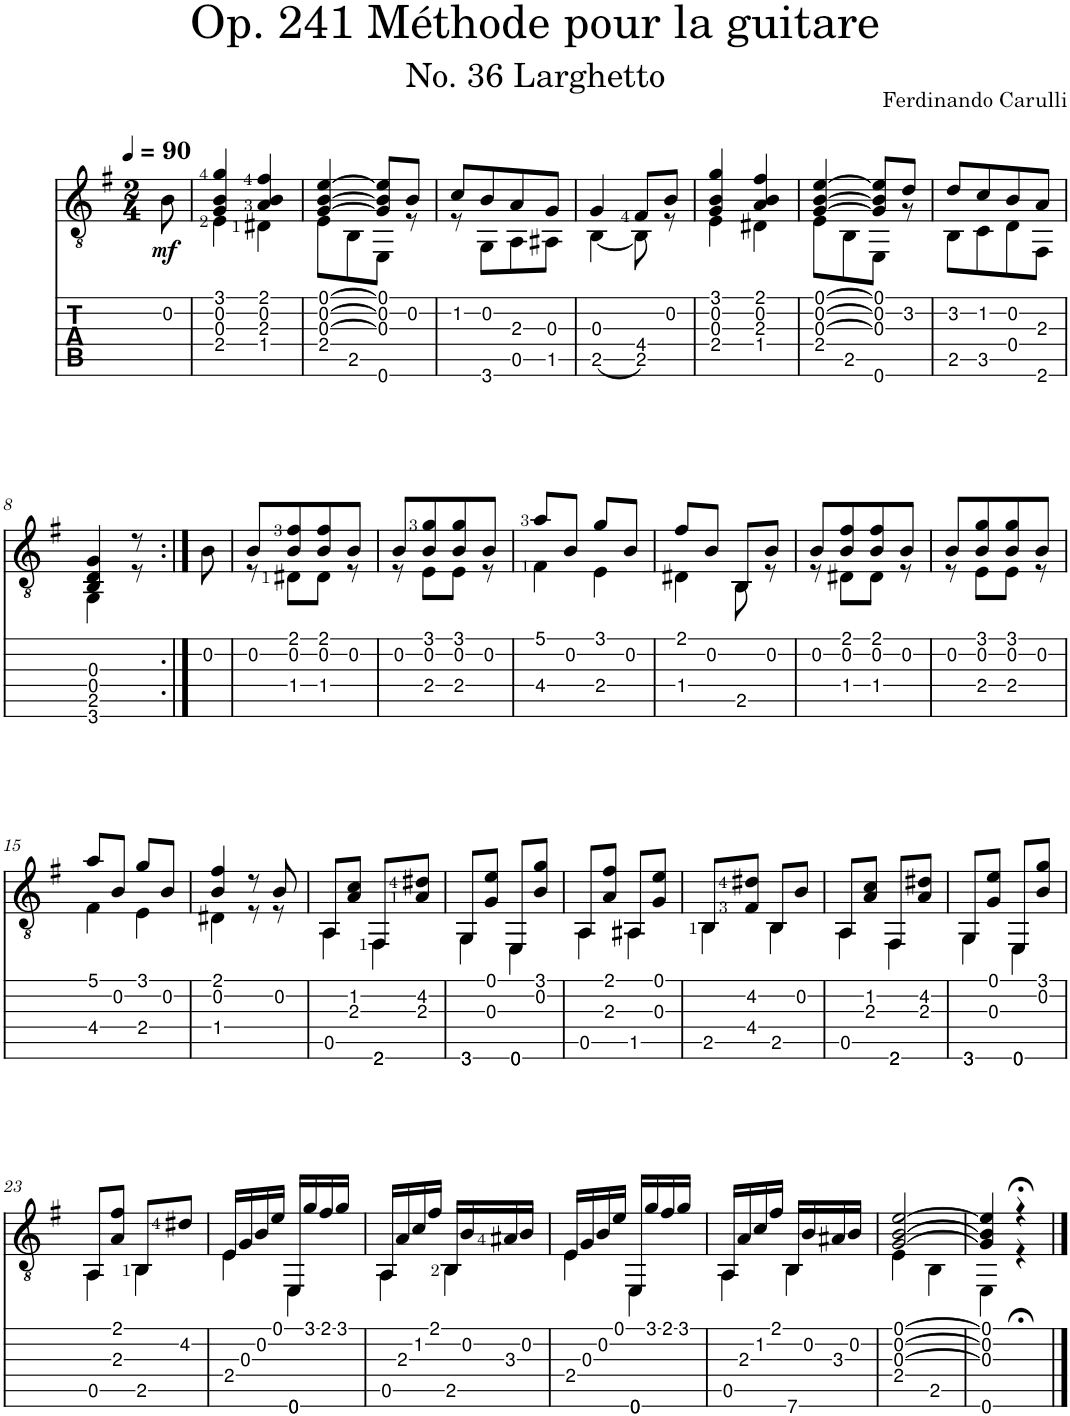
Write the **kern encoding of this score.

**kern	**kern	**dynam
*part1	*part1	*part1
*staff2	*staff1	*staff1/2
*I"Classical Guitar	*	*
*stria6	*	*
*	*clefGv2	*
*k[f#]	*k[f#]	*
*e:	*e:	*
*M2/4	*M2/4	*
*MM90	*MM90	*
=	=	=
!	!	!LO:DY:b
8B	8B\	mf
=1	=1	=1
*^	*^	*
4G 4B 4g	4E	4G/ 4B/ 4g/	4E\	.
4A 4B 4f#	4D#X	4A/ 4B/ 4f#/	4D#X\	.
=2	=2	=2	=2	=2
[>4G [4B [4e	8EL	[>4G/ [4B/ [4e/	8E\L	.
.	8BBJ	.	8BB\	.
8G]\ 8B]\ 8e]\L	8EE	8G/] 8B/] 8e/]L	8EE\J	.
8BJ	8r	8B/J	8r	.
=3	=3	=3	=3	=3
8cL	8r	8c/L	8r	.
8BJ	8GG	8B/	8GG\L	.
8AL	8AAL	8A/	8AA\	.
8GJ	8AA#XJ	8G/J	8AA#X\J	.
=4	=4	=4	=4	=4
4G	[4BB	4G/	[4BB\	.
8F#L	8BB]	8F#/L	8BB\]	.
8BJ	8r	8B/J	8r	.
=5	=5	=5	=5	=5
4G 4B 4g	4E	4G/ 4B/ 4g/	4E\	.
4A 4B 4f#	4D#X	4A/ 4B/ 4f#/	4D#X\	.
=6	=6	=6	=6	=6
[>4G [4B [4e	8EL	[>4G/ [4B/ [4e/	8E\L	.
.	8BBJ	.	8BB\	.
8G]\ 8B]\ 8e]\L	8EE	8G/] 8B/] 8e/]L	8EE\J	.
8dJ	8r	8d/J	8r	.
=7	=7	=7	=7	=7
8dL	8BBL	8d/L	8BB\L	.
8cJ	8CJ	8c/	8C\	.
8BL	8DL	8B/	8D\	.
8AJ	8FF#J	8A/J	8FF#\J	.
!!LO:LB:g=z	!!
=8	=8	=8	=8	=8
4BB 4D 4G	4GG	4BB/ 4D/ 4G/	4GG\	.
8r	8r	8r	8r	.
*v	*v	*	*	*
*	*v	*v	*
=8X1:|!	=8X1:|!	=8X1:|!
8B	8B\	.
=9	=9	=9
*^	*^	*
8BL	8r	8B/L	8r	.
8B\ 8f#\J	8D#X	8B/ 8f#/	8D#X\L	.
8B\ 8f#\L	8D#	8B/ 8f#/	8D#\J	.
8BJ	8r	8B/J	8r	.
=10	=10	=10	=10	=10
8BL	8r	8B/L	8r	.
8B\ 8g\J	8E	8B/ 8g/	8E\L	.
8B\ 8g\L	8E	8B/ 8g/	8E\J	.
8BJ	8r	8B/J	8r	.
=11	=11	=11	=11	=11
8aL	4F#	8a/L	4F#\	.
8BJ	.	8B/J	.	.
8gL	4E	8g/L	4E\	.
8BJ	.	8B/J	.	.
=12	=12	=12	=12	=12
8f#L	4D#X	8f#/L	4D#X\	.
8BJ	.	8B/J	.	.
8BBL	8BB	8BB/L	8BB\	.
8BJ	8r	8B/J	8r	.
=13	=13	=13	=13	=13
8BL	8r	8B/L	8r	.
8B\ 8f#\J	8D#X	8B/ 8f#/	8D#X\L	.
8B\ 8f#\L	8D#	8B/ 8f#/	8D#\J	.
8BJ	8r	8B/J	8r	.
=14	=14	=14	=14	=14
8BL	8r	8B/L	8r	.
8B\ 8g\J	8E	8B/ 8g/	8E\L	.
8B\ 8g\L	8E	8B/ 8g/	8E\J	.
8BJ	8r	8B/J	8r	.
!!LO:LB:g=z	!!
=15	=15	=15	=15	=15
8aL	4F#	8a/L	4F#\	.
8BJ	.	8B/J	.	.
8gL	4E	8g/L	4E\	.
8BJ	.	8B/J	.	.
=16	=16	=16	=16	=16
4B 4f#	4D#X	4B/ 4f#/	4D#X\	.
8r	8r	8r	8r	.
8B	8r	8B/	8r	.
=17	=17	=17	=17	=17
8AAL	4AA	8AA/L	4AA\	.
8A\ 8c\J	.	8A/ 8c/J	.	.
8FF#L	4FF#	8FF#/L	4FF#\	.
8A\ 8d#X\J	.	8A/ 8d#X/J	.	.
=18	=18	=18	=18	=18
8GGL	4GG	8GG/L	4GG\	.
8G\ 8e\J	.	8G/ 8e/J	.	.
8EEL	4EE	8EE/L	4EE\	.
8B\ 8g\J	.	8B/ 8g/J	.	.
=19	=19	=19	=19	=19
8AAL	4AA	8AA/L	4AA\	.
8A\ 8f#\J	.	8A/ 8f#/J	.	.
8AA#XL	4AA#	8AA#X/L	4AA#\	.
8G\ 8e\J	.	8G/ 8e/J	.	.
=20	=20	=20	=20	=20
8BBL	4BB	8BB/L	4BB\	.
8F#\ 8d#X\J	.	8F#/ 8d#X/J	.	.
8BBL	4BB	8BB/L	4BB\	.
8BJ	.	8B/J	.	.
=21	=21	=21	=21	=21
8AAL	4AA	8AA/L	4AA\	.
8A\ 8c\J	.	8A/ 8c/J	.	.
8FF#L	4FF#	8FF#/L	4FF#\	.
8A\ 8d#X\J	.	8A/ 8d#X/J	.	.
=22	=22	=22	=22	=22
8GGL	4GG	8GG/L	4GG\	.
8G\ 8e\J	.	8G/ 8e/J	.	.
8EEL	4EE	8EE/L	4EE\	.
8B\ 8g\J	.	8B/ 8g/J	.	.
!!LO:LB:g=z	!!
=23	=23	=23	=23	=23
8AAL	4AA	8AA/L	4AA\	.
8A\ 8f#\J	.	8A/ 8f#/J	.	.
8BBL	4BB	8BB/L	4BB\	.
8d#XJ	.	8d#X/J	.	.
=24	=24	=24	=24	=24
16ELL	4E	16E/LL	4E\	.
16GJ	.	16G/	.	.
16BL	.	16B/	.	.
16eJJ	.	16e/JJ	.	.
16EELL	4EE	16EE/LL	4EE\	.
16gJ	.	16g/	.	.
16f#L	.	16f#/	.	.
16gJJ	.	16g/JJ	.	.
=25	=25	=25	=25	=25
16AALL	4AA	16AA/LL	4AA\	.
16AJ	.	16A/	.	.
16cL	.	16c/	.	.
16f#JJ	.	16f#/JJ	.	.
16BBLL	4BB	16BB/LL	4BB\	.
16BJ	.	16B/	.	.
16A#XL	.	16A#X/	.	.
16BJJ	.	16B/JJ	.	.
=26	=26	=26	=26	=26
16ELL	4E	16E/LL	4E\	.
16GJ	.	16G/	.	.
16BL	.	16B/	.	.
16eJJ	.	16e/JJ	.	.
16EELL	4EE	16EE/LL	4EE\	.
16gJ	.	16g/	.	.
16f#L	.	16f#/	.	.
16gJJ	.	16g/JJ	.	.
=27	=27	=27	=27	=27
16AALL	4AA	16AA/LL	4AA\	.
16AJ	.	16A/	.	.
16cL	.	16c/	.	.
16f#JJ	.	16f#/JJ	.	.
16BBLL	4BB	16BB/LL	4BB\	.
16BJ	.	16B/	.	.
16A#XL	.	16A#X/	.	.
16BJJ	.	16B/JJ	.	.
=28	=28	=28	=28	=28
[2G [2B [2e	4E	[2G/ [2B/ [2e/	4E\	.
.	4BB	.	4BB\	.
=29	=29	=29	=29	=29
4G] 4B] 4e]	4EE	4G/] 4B/] 4e/]	4EE\	.
4r;<	4r	4r;<	4r	.
*v	*v	*	*	*
*	*v	*v	*
==	==	==
*-	*-	*-
